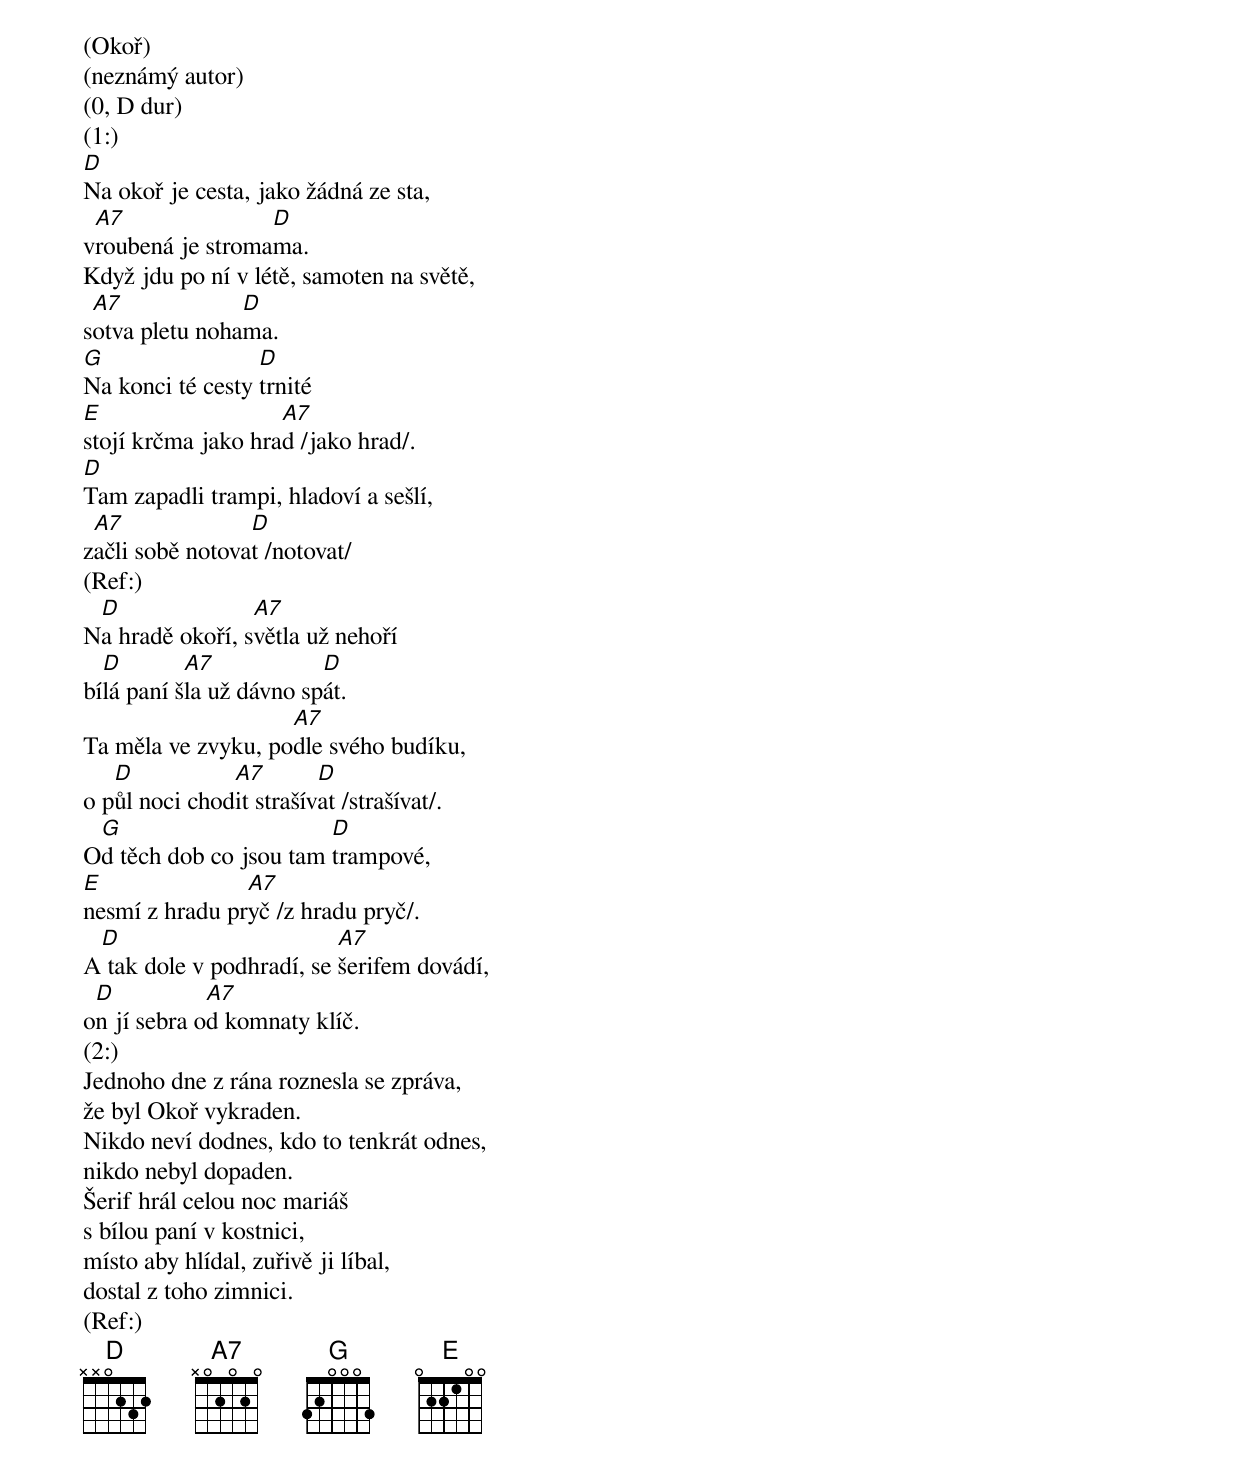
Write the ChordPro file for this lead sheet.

(Okoř)
(neznámý autor)
(0, D dur)
(1:)
[D]Na okoř je cesta, jako žádná ze sta,
v[A7]roubená je stroma[D]ma.
Když jdu po ní v létě, samoten na světě,
s[A7]otva pletu noha[D]ma.
[G]Na konci té cesty [D]trnité
[E]stojí krčma jako hra[A7]d /jako hrad/.
[D]Tam zapadli trampi, hladoví a sešlí,
z[A7]ačli sobě notova[D]t /notovat/
(Ref:)
N[D]a hradě okoří, s[A7]větla už nehoří
bí[D]lá paní š[A7]la už dávno sp[D]át.
Ta měla ve zvyku, po[A7]dle svého budíku,
o p[D]ůl noci chod[A7]it strašív[D]at /strašívat/.
O[G]d těch dob co jsou tam [D]trampové,
[E]nesmí z hradu pr[A7]yč /z hradu pryč/.
A[D] tak dole v podhradí, se [A7]šerifem dovádí,
o[D]n jí sebra o[A7]d komnaty klíč.
(2:)
Jednoho dne z rána roznesla se zpráva,
že byl Okoř vykraden.
Nikdo neví dodnes, kdo to tenkrát odnes,
nikdo nebyl dopaden.
Šerif hrál celou noc mariáš
s bílou paní v kostnici,
místo aby hlídal, zuřivě ji líbal,
dostal z toho zimnici.
(Ref:)
